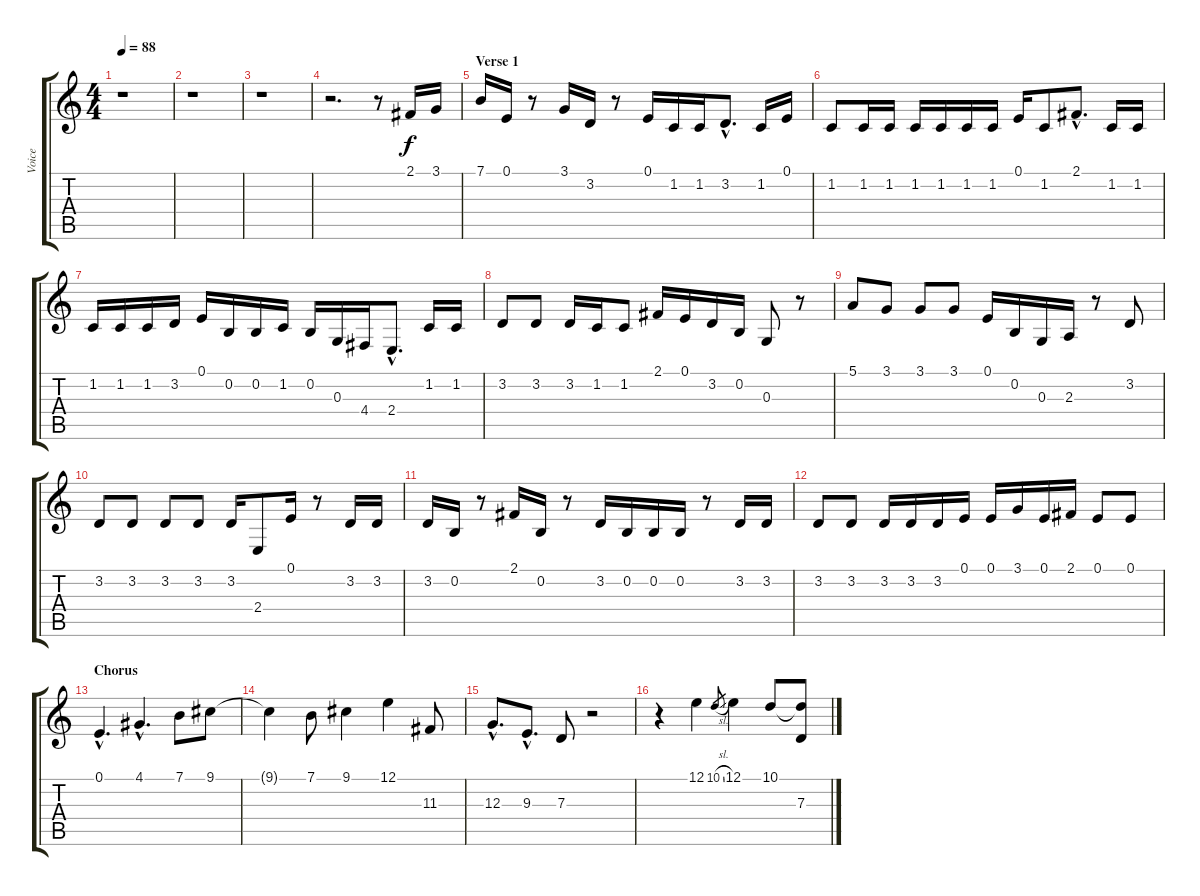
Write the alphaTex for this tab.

\track ("Voice" "Voice") {instrument lead2sawtooth}
\staff {score tabs}
\tuning (E4 B3 G3 D3 A2 E2) {hide}
\ts (4 4)
\tempo 88
\clef g2
\ks c
r.1{dy f instrument lead2sawtooth} |
r.1 |
r.1 |
r.2{d} r.8 2.1.16 3.1.16 |
\section ("" "Verse 1")
7.1.16 0.1.16 r.8 3.1.16 3.2.16 r.8 0.1.16 1.2.16 1.2.16 3.2{hac}.8{d} 1.2.16 0.1.16 |
1.2.8 1.2.16 1.2.16 1.2.16 1.2.16 1.2.16 1.2.16 0.1.16 1.2.8 2.1{hac}.8{d} 1.2.16 1.2.16 |
1.2.16 1.2.16 1.2.16 3.2.16 0.1.16 0.2.16 0.2.16 1.2.16 0.2.16 0.3.16 4.4.16 2.4{hac}.8{d} 1.2.16 1.2.16 |
3.2.8 3.2.8 3.2.16 1.2.16 1.2.8 2.1.16 0.1.16 3.2.16 0.2.16 0.3.8 r.8 |
5.1.8 3.1.8 3.1.8 3.1.8 0.1.16 0.2.16 0.3.16 2.3.16 r.8 3.2.8 |
3.2.8 3.2.8 3.2.8 3.2.8 3.2.16 2.4.8 0.1.16 r.8 3.2.16 3.2.16 |
3.2.16 0.2.16 r.8 2.1.16 0.2.16 r.8 3.2.16 0.2.16 0.2.16 0.2.16 r.8 3.2.16 3.2.16 |
3.2.8 3.2.8 3.2.16 3.2.16 3.2.16 0.1.16 0.1.16 3.1.16 0.1.16 2.1.16 0.1.8 0.1.8 |
\section ("" "Chorus")
0.1{hac}.4{d} 4.1{hac}.4{d} 7.1.8 9.1.8 |
9.1{t}.4 7.1.8 9.1.4 12.1.4 11.3.8 |
12.3{hac}.8{d} 9.3{hac}.8{d} 7.3.8 r.2 |
r.4 12.1.4 10.1{sl}.8{gr} 12.1.4 10.1.8 (10.1{t} 7.3).8
